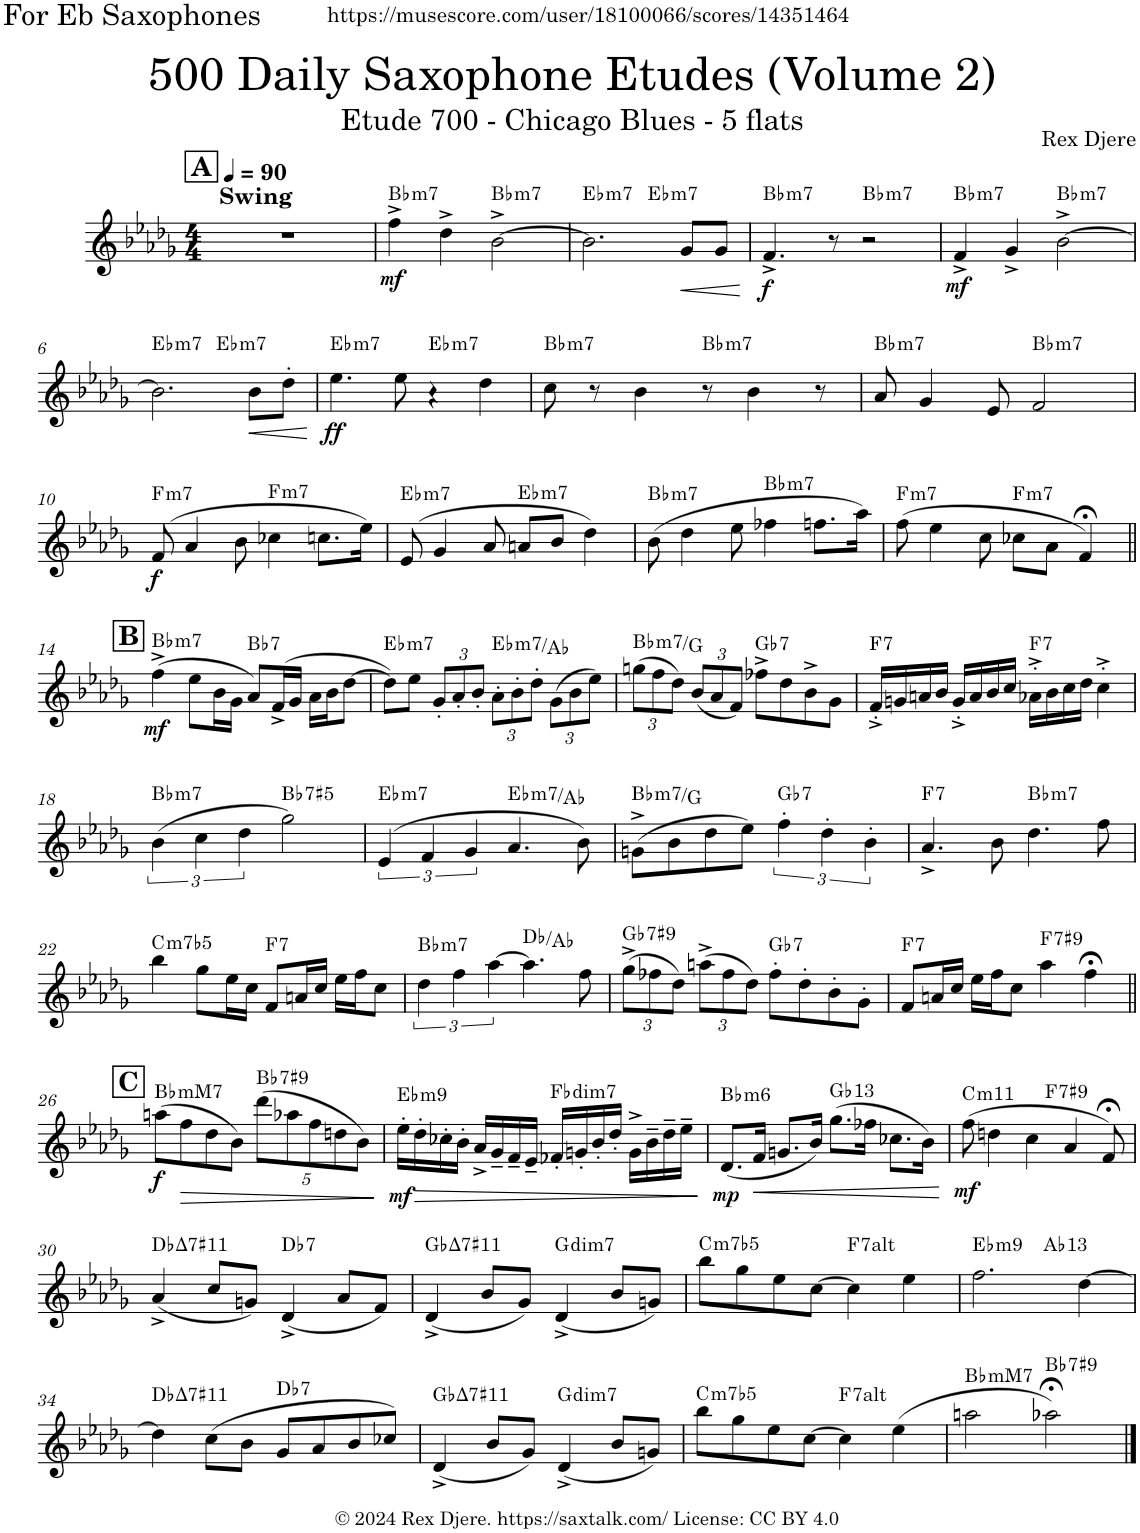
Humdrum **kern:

**kern	**dynam	**harte
*part1	*part1	*part1
*staff1	*staff1	*
*I"Alto Saxophone	*	*
*I'A. Sax.	*	*
*clefG2	*	*
*Trd5c9	*	*
*k[b-e-a-d-g-]	*	*
*M4/4	*	*
*MM90	*	*
!!LO:REH:place=s1:a:B:cj:fs=14:t=A
=1	=1	=1
!LO:TX:a:B:t=Swing	!	!
1r	.	.
=2	=2	=2
!	!LO:DY:b	!LO:H:kt=m7
4ff^\	mf	Bb:min7
4dd-^\	.	.
!	!	!LO:H:kt=m7
[2b-^\	.	Bb:min7
=3	=3	=3
!	!	!LO:H:kt=m7
*^	*	*
2.b-\]	2ryy	.	Eb:min7
!	!	!	!LO:H:kt=m7
.	2ryy	.	Eb:min7
!	!	!LO:HP:b	!
8g-/L	.	<	.
8g-/J	.	.	.
.	.	[	.
=4	=4	=4	=4
!	!	!LO:DY:b	!LO:H:kt=m7
*v	*v	*	*
4.f^/	f	Bb:min7
8r	.	.
!	!	!LO:H:kt=m7
2r	.	Bb:min7
=5	=5	=5
!	!LO:DY:b	!LO:H:kt=m7
4f^/	mf	Bb:min7
4g-^/	.	.
!	!	!LO:H:kt=m7
[2b-^\	.	Bb:min7
!!LO:LB:g=z
=6	=6	=6
!	!	!LO:H:kt=m7
*^	*	*
2.b-\]	2ryy	.	Eb:min7
!	!	!	!LO:H:kt=m7
.	2ryy	.	Eb:min7
!	!	!LO:HP:b	!
8b-\L	.	<	.
8dd-'\J	.	.	.
.	.	[	.
=7	=7	=7	=7
!	!	!LO:DY:b	!LO:H:kt=m7
*v	*v	*	*
4.ee-\	ff	Eb:min7
8ee-\	.	.
!	!	!LO:H:kt=m7
4ra	.	Eb:min7
4dd-\	.	.
=8	=8	=8
!	!	!LO:H:kt=m7
8cc\	.	Bb:min7
8r	.	.
4b-\	.	.
!	!	!LO:H:kt=m7
8r	.	Bb:min7
4b-\	.	.
8r	.	.
=9	=9	=9
!	!	!LO:H:kt=m7
8a-/	.	Bb:min7
4g-/	.	.
8e-/	.	.
!	!	!LO:H:kt=m7
2f/	.	Bb:min7
!!LO:LB:g=z
=10	=10	=10
!	!LO:DY:b	!LO:H:kt=m7
(8f/	f	F:min7
4a-/	.	.
8b-\	.	.
!	!	!LO:H:kt=m7
4cc-X\	.	F:min7
8.ccn\L	.	.
16ee-\Jk)	.	.
=11	=11	=11
!	!	!LO:H:kt=m7
(8e-/	.	Eb:min7
4g-/	.	.
8a-/	.	.
!	!	!LO:H:kt=m7
8an/L	.	Eb:min7
8b-/J	.	.
4dd-\)	.	.
=12	=12	=12
!	!	!LO:H:kt=m7
(8b-\	.	Bb:min7
4dd-\	.	.
8ee-\	.	.
!	!	!LO:H:kt=m7
4ff-X\	.	Bb:min7
8.ffn\L	.	.
16aa-\Jk)	.	.
=13	=13	=13
!	!	!LO:H:kt=m7
(8ff\	.	F:min7
4ee-\	.	.
8cc\	.	.
!	!	!LO:H:kt=m7
8cc-X\L	.	F:min7
8a-\J	.	.
4f;</)	.	.
!!LO:LB:g=z
!!LO:REH:place=s1:a:B:cj:fs=14:t=B
=14||	=14||	=14||
!	!LO:DY:b	!LO:H:kt=m7
(4ff^\	mf	Bb:min7
8ee-\L	.	.
16b-\L	.	.
16g-\JJ	.	.
!	!	!LO:H:kt=7
8a-/L)	.	Bb:7
(16f^/L	.	.
16g-/JJ	.	.
16a-\LL	.	.
16b-\J	.	.
[8dd-\J	.	.
=15	=15	=15
!	!	!LO:H:kt=m7
8dd-\L])	.	Eb:min7
8ee-\J	.	.
*Xbrackettup	*	*
12g-'/L	.	.
12a-'/	.	.
12b-'/J	.	.
!	!	!LO:H:kt=m7
12a-'\L	.	Eb:min7/4
12b-'\	.	.
12dd-'\J	.	.
(12g-\L	.	.
12b-\	.	.
12ee-\J)	.	.
=16	=16	=16
!	!	!LO:H:kt=m7
(12ggn\L	.	Bb:min7/6
12ff\	.	.
12dd-\J)	.	.
(12b-/L	.	.
12a-/	.	.
12f/J)	.	.
!	!	!LO:H:kt=7
8ff-X^\L	.	Gb:7
8dd-\	.	.
8b-^\	.	.
8g-\J	.	.
=17	=17	=17
!	!	!LO:H:kt=7
16f^'/LL	.	F:7
16gn/	.	.
16an/	.	.
16b-/JJ	.	.
16g^'/LL	.	.
16a/	.	.
16b-/	.	.
16cc/JJ	.	.
!	!	!LO:H:kt=7
16a-X^'\LL	.	F:7
16b-\	.	.
16cc\	.	.
16dd-\JJ	.	.
4cc^'\	.	.
!!LO:LB:g=z
=18	=18	=18
*k[b-e-a-d-g-]	*	*
*brackettup	*	*
!	!	!LO:H:kt=m7
(6b-\	.	Bb:min7
6cc\	.	.
6dd-\	.	.
!	!	!LO:H:kt=7
2gg-\)	.	Bb:(3,#5,b7)
=19	=19	=19
!	!	!LO:H:kt=m7
(>6e-/	.	Eb:min7
6f/	.	.
6g-/	.	.
!	!	!LO:H:kt=m7
4.a-/	.	Eb:min7/4
8b-\)	.	.
=20	=20	=20
!	!	!LO:H:kt=m7
(8gn^\L	.	Bb:min7/6
8b-\	.	.
8dd-\	.	.
8ee-\J)	.	.
!	!	!LO:H:kt=7
6ff'\	.	Gb:7
6dd-'\	.	.
6b-'\	.	.
=21	=21	=21
!	!	!LO:H:kt=7
4.a-^/	.	F:7
8b-\	.	.
!	!	!LO:H:kt=m7
4.dd-\	.	Bb:min7
8ff\	.	.
!!LO:LB:g=z
=22	=22	=22
!	!	!LO:H:kt=m7b5
4bb-\	.	C:hdim7
8gg-\L	.	.
16ee-\L	.	.
16cc\JJ	.	.
!	!	!LO:H:kt=7
8f/L	.	F:7
16an/L	.	.
16cc/JJ	.	.
16ee-\LL	.	.
16ff\J	.	.
8cc\J	.	.
=23	=23	=23
!	!	!LO:H:kt=m7
6dd-\	.	Bb:min7
6ff\	.	.
[6aa-\	.	.
4.aa-\]	.	Db:maj/5
8ff\	.	.
=24	=24	=24
*Xbrackettup	*	*
!	!	!LO:H:kt=7
(12gg-^\L	.	Gb:7(#9)
12ff-X\	.	.
12dd-\J)	.	.
(12aan^\L	.	.
12ff-\	.	.
12dd-\J)	.	.
!	!	!LO:H:kt=7
8ff-'\L	.	Gb:7
8dd-'\	.	.
8b-'\	.	.
8g-'\J	.	.
=25	=25	=25
!	!	!LO:H:kt=7
8f/L	.	F:7
16an/L	.	.
16cc/JJ	.	.
16ee-\LL	.	.
16ff\J	.	.
8cc\J	.	.
!	!	!LO:H:kt=7
4aa-\	.	F:7(#9)
4ff;<\	.	.
!!LO:LB:g=z
!!LO:REH:place=s1:a:B:cj:fs=14:t=C
=26||	=26||	=26||
!	!LO:DY:b	!LO:H:kt=mM7
(8aan\L	f	Bb:minmaj7
!	!LO:HP:b	!
8ff\	>	.
8dd-\	.	.
8b-\J)	.	.
!	!	!LO:H:kt=7
(10ddd-\L	.	Bb:7(#9)
10aa-X\	.	.
10ff\	.	.
10ddn\	.	.
10b-\J)	.	.
.	]	.
=27	=27	=27
!	!LO:DY:b	!LO:H:kt=m9
16ee-'\LL	mf	Eb:min9
!	!LO:HP:b	!
16dd-'\	>	.
16cc-X'\	.	.
16b-'\JJ	.	.
16a-^/LL	.	.
16g-~/	.	.
16f~/	.	.
16e-~/JJ	.	.
!	!	!LO:H:kt=dim7
16f-X'/LL	.	Fb:dim7
16gn'/	.	.
16b-'/	.	.
16dd-'/JJ	.	.
16g^\LL	.	.
16b-~\	.	.
16dd-~\	.	.
16ee-~\JJ	.	.
.	]	.
=28	=28	=28
!	!LO:DY:b	!LO:H:kt=m6
(8.d-/L	mp	Bb:min6
!	!LO:HP:b	!
16f/Jk	<	.
8.gn/L	.	.
16b-/Jk)	.	.
!	!	!LO:H:kt=13
(8.gg-\L	.	Gb:9(11,13)
16ff-X\Jk	.	.
8.cc-X\L	.	.
16b-\Jk)	.	.
.	[	.
=29	=29	=29
!	!LO:DY:b	!LO:H:kt=m11
*^	*	*
(8ff\	2ryy	mf	C:min9(11)
4ddn\	.	.	.
4cc\	.	.	.
!	!	!	!LO:H:kt=7
.	2ryy	.	F:7(#9)
4a-/	.	.	.
8f;</)	.	.	.
!!LO:LB:g=z	!!
=30	=30	=30	=30
!	!	!	!LO:H:kt=7
*v	*v	*	*
(4a-^/	.	Db:maj7(#11)
8cc/L	.	.
8gn/J)	.	.
!	!	!LO:H:kt=7
(4d-^/	.	Db:7
8a-/L	.	.
8f/J)	.	.
=31	=31	=31
!	!	!LO:H:kt=7
(4d-^/	.	Gb:maj7(#11)
8b-/L	.	.
8g-/J)	.	.
!	!	!LO:H:kt=dim7
(4d-^/	.	G:dim7
8b-/L	.	.
8gn/J)	.	.
=32	=32	=32
!	!	!LO:H:kt=m7b5
8bb-\L	.	C:hdim7
8gg-\	.	.
8ee-\	.	.
[8cc\J	.	.
!	!	!LO:H:kt=7
4cc\]	.	F:(3,b5,#5,b7,b9,#9)
4ee-\	.	.
=33	=33	=33
!	!	!LO:H:kt=m9
*^	*	*
2.ff\	2ryy	.	Eb:min9
!	!	!	!LO:H:kt=13
.	2ryy	.	Ab:9(11,13)
[4dd-\	.	.	.
!!LO:LB:g=z	!!
=34	=34	=34	=34
!	!	!	!LO:H:kt=7
*v	*v	*	*
4dd-\]	.	Db:maj7(#11)
(8cc\L	.	.
8b-\J	.	.
!	!	!LO:H:kt=7
8g-/L	.	Db:7
8a-/	.	.
8b-/	.	.
8cc-X/J)	.	.
=35	=35	=35
!	!	!LO:H:kt=7
(4d-^/	.	Gb:maj7(#11)
8b-/L	.	.
8g-/J)	.	.
!	!	!LO:H:kt=dim7
(4d-^/	.	G:dim7
8b-/L	.	.
8gn/J)	.	.
=36	=36	=36
!	!	!LO:H:kt=m7b5
8bb-\L	.	C:hdim7
8gg-\	.	.
8ee-\	.	.
[8cc\J	.	.
!	!	!LO:H:kt=7
4cc\]	.	F:(3,b5,#5,b7,b9,#9)
(4ee-\	.	.
=37	=37	=37
!	!	!LO:H:kt=mM7
2aan\	.	Bb:minmaj7
!	!	!LO:H:kt=7
2aa-X;<\)	.	Bb:7(#9)
==	==	==
*-	*-	*-
